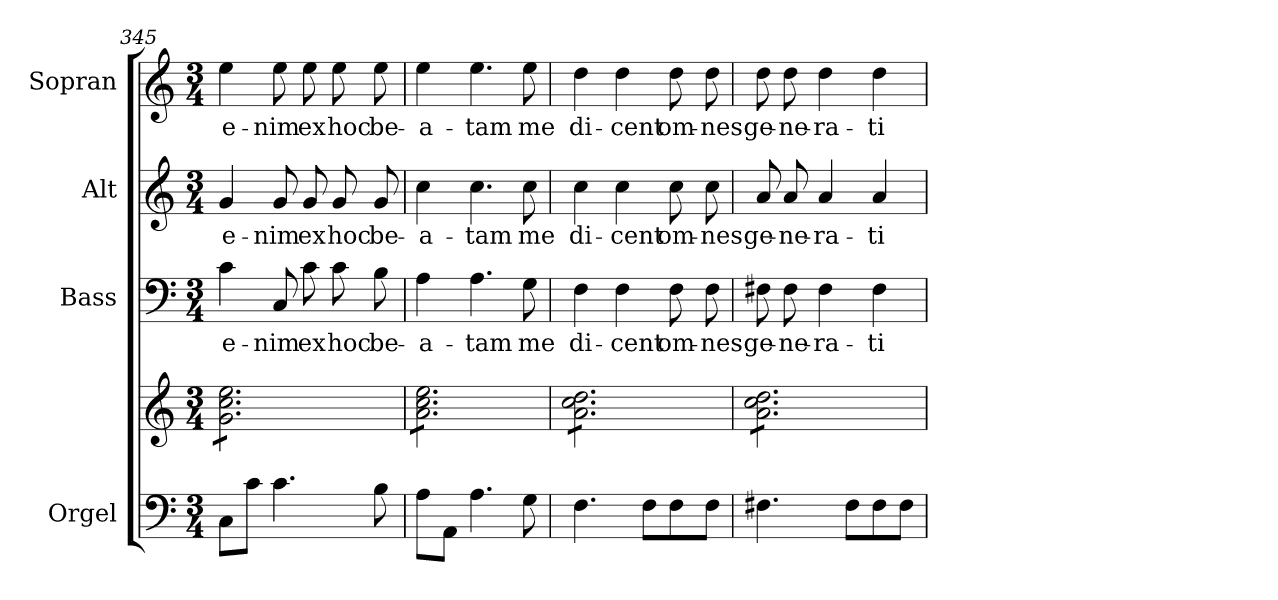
**kern	**kern	**kern	**text	**kern	**text	**kern	**text
*part4	*part4	*part3	*part3	*part2	*part2	*part1	*part1
*staff5	*staff4	*staff3	*staff3	*staff2	*staff2	*staff1	*staff1
*I"Orgel	*	*I"Bass	*	*I"Alt	*	*I"Sopran	*
*I'Org.	*	*I'B.	*	*I'A.	*	*I'S.	*
*clefF4	*clefG2	*clefF4	*	*clefG2	*	*clefG2	*
*k[]	*k[]	*k[]	*	*k[]	*	*k[]	*
*C:	*C:	*C:	*	*C:	*	*C:	*
*M3/4	*M3/4	*M3/4	*	*M3/4	*	*M3/4	*
=345	=345	=345	=345	=345	=345	=345	=345
!	!	!	!LO:LY:b	!	!LO:LY:b	!	!LO:LY:b
*	*tremolo	*	*	*	*	*	*
8C\L	8g\ 8cc\ 8ee\L	4c\	e-	4g/	e-	4ee\	e-
8c\J	8g\ 8cc\ 8ee\	.	.	.	.	.	.
!	!	!	!LO:LY:b	!	!LO:LY:b	!	!LO:LY:b
4.c\	8g\ 8cc\ 8ee\	8C/	-nim	8g/	-nim	8ee\	-nim
!	!	!	!LO:LY:b	!	!LO:LY:b	!	!LO:LY:b
.	8g\ 8cc\ 8ee\	8c\	ex	8g/	ex	8ee\	ex
!	!	!	!LO:LY:b	!	!LO:LY:b	!	!LO:LY:b
.	8g\ 8cc\ 8ee\	8c\	hoc	8g/	hoc	8ee\	hoc
!	!	!	!LO:LY:b	!	!LO:LY:b	!	!LO:LY:b
8B\	8g\ 8cc\ 8ee\J	8B\	be-	8g/	be-	8ee\	be-
=346	=346	=346	=346	=346	=346	=346	=346
!	!	!	!LO:LY:b	!	!LO:LY:b	!	!LO:LY:b
8A\L	8a\ 8cc\ 8ee\L	4A\	-a-	4cc\	-a-	4ee\	-a-
8AA\J	8a\ 8cc\ 8ee\	.	.	.	.	.	.
!	!	!	!LO:LY:b	!	!LO:LY:b	!	!LO:LY:b
4.A\	8a\ 8cc\ 8ee\	4.A\	-tam	4.cc\	-tam	4.ee\	-tam
.	8a\ 8cc\ 8ee\	.	.	.	.	.	.
.	8a\ 8cc\ 8ee\	.	.	.	.	.	.
!	!	!	!LO:LY:b	!	!LO:LY:b	!	!LO:LY:b
8G\	8a\ 8cc\ 8ee\J	8G\	me	8cc\	me	8ee\	me
=347	=347	=347	=347	=347	=347	=347	=347
!	!	!	!LO:LY:b	!	!LO:LY:b	!	!LO:LY:b
4.F\	8a\ 8cc\ 8dd\L	4F\	di-	4cc\	di-	4dd\	di-
.	8a\ 8cc\ 8dd\	.	.	.	.	.	.
!	!	!	!LO:LY:b	!	!LO:LY:b	!	!LO:LY:b
.	8a\ 8cc\ 8dd\	4F\	-cent	4cc\	-cent	4dd\	-cent
8F\L	8a\ 8cc\ 8dd\	.	.	.	.	.	.
!	!	!	!LO:LY:b	!	!LO:LY:b	!	!LO:LY:b
8F\	8a\ 8cc\ 8dd\	8F\	om-	8cc\	om-	8dd\	om-
!	!	!	!LO:LY:b	!	!LO:LY:b	!	!LO:LY:b
8F\J	8a\ 8cc\ 8dd\J	8F\	-nes	8cc\	-nes	8dd\	-nes
=348	=348	=348	=348	=348	=348	=348	=348
!	!	!	!LO:LY:b	!	!LO:LY:b	!	!LO:LY:b
4.F#X\	8a\ 8cc\ 8dd\L	8F#X\	ge-	8a/	ge-	8dd\	ge-
!	!	!	!LO:LY:b	!	!LO:LY:b	!	!LO:LY:b
.	8a\ 8cc\ 8dd\	8F#\	-ne-	8a/	-ne-	8dd\	-ne-
!	!	!	!LO:LY:b	!	!LO:LY:b	!	!LO:LY:b
.	8a\ 8cc\ 8dd\	4F#\	-ra-	4a/	-ra-	4dd\	-ra-
8F#\L	8a\ 8cc\ 8dd\	.	.	.	.	.	.
!	!	!	!LO:LY:b	!	!LO:LY:b	!	!LO:LY:b
8F#\	8a\ 8cc\ 8dd\	4F#\	-ti-	4a/	-ti-	4dd\	-ti-
8F#\J	8a\ 8cc\ 8dd\J	.	.	.	.	.	.
*	*Xtremolo	*	*	*	*	*	*
=	=	=	=	=	=	=	=
*-	*-	*-	*-	*-	*-	*-	*-
